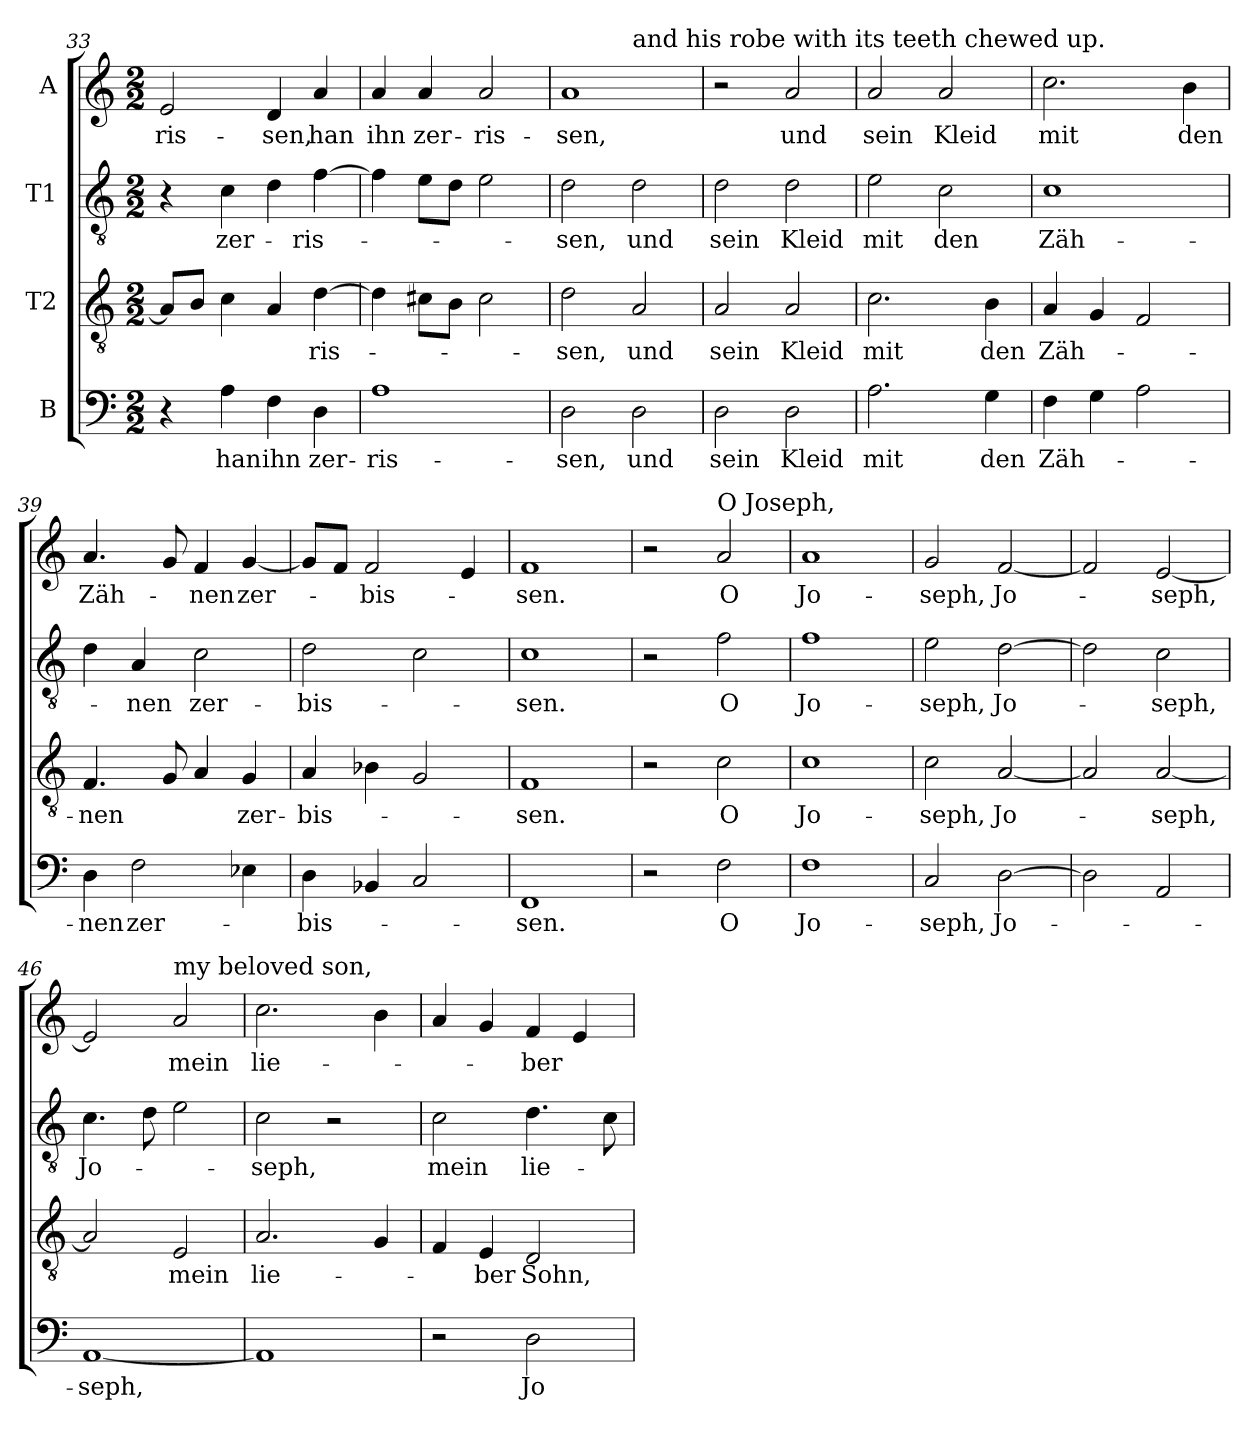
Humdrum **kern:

**kern	**text	**kern	**text	**kern	**text	**kern	**text
*part4	*part4	*part3	*part3	*part2	*part2	*part1	*part1
*staff4	*staff4	*staff3	*staff3	*staff2	*staff2	*staff1	*staff1
*I"B	*	*I"T2	*	*I"T1	*	*I"A	*
!!LO:LB:g=z
*clefF4	*	*clefGv2	*	*clefGv2	*	*clefG2	*
*k[]	*	*k[]	*	*k[]	*	*k[]	*
*C:	*	*C:	*	*C:	*	*C:	*
*M2/2	*	*M2/2	*	*M2/2	*	*M2/2	*
=33	=33	=33	=33	=33	=33	=33	=33
!	!	!	!	!	!	!	!LO:LY:b
4r	.	8A/L]	.	4r	.	2e/	-ris-
.	.	8B/J	.	.	.	.	.
!	!LO:LY:b	!	!	!	!LO:LY:b	!	!
4A\	han	4c\	.	4c\	zer-	.	.
!	!LO:LY:b	!	!	!	!	!	!LO:LY:b
4F\	ihn	4A/	.	4d\	.	4d/	-sen,
!	!LO:LY:b	!	!LO:LY:b	!	!LO:LY:b	!	!LO:LY:b
4D\	zer-	[4d\	-ris-	[4f\	-ris-	4a/	han
=34	=34	=34	=34	=34	=34	=34	=34
!	!LO:LY:b	!	!	!	!	!	!LO:LY:b
1A	-ris-	4d\]	.	4f\]	.	4a/	ihn
!	!	!	!	!	!	!	!LO:LY:b
.	.	8c#i\L	.	8e\L	.	4a/	zer-
.	.	8B\J	.	8d\J	.	.	.
!	!	!	!	!	!	!	!LO:LY:b
.	.	2c#i\	.	2e\	.	2a/	-ris-
=35	=35	=35	=35	=35	=35	=35	=35
!	!LO:LY:b	!	!LO:LY:b	!	!LO:LY:b	!	!LO:LY:b
*	*	*	*	*	*	*^	*
2D\	-sen,	2d\	-sen,	2d\	-sen,	1a	2ryy	-sen,
!	!	!	!	!	!	!	!LO:TX:a:t=and his robe with its teeth chewed up.	!
!	!LO:LY:b	!	!LO:LY:b	!	!LO:LY:b	!	!	!
2D\	und	2A/	und	2d\	und	.	2ryy	.
=36	=36	=36	=36	=36	=36	=36	=36	=36
!	!LO:LY:b	!	!LO:LY:b	!	!LO:LY:b	!	!	!
*	*	*	*	*	*	*v	*v	*
2D\	sein	2A/	sein	2d\	sein	2r	.
!	!LO:LY:b	!	!LO:LY:b	!	!LO:LY:b	!	!LO:LY:b
2D\	Kleid	2A/	Kleid	2d\	Kleid	2a/	und
=37	=37	=37	=37	=37	=37	=37	=37
!	!LO:LY:b	!	!LO:LY:b	!	!LO:LY:b	!	!LO:LY:b
2.A\	mit	2.c\	mit	2e\	mit	2a/	sein
!	!	!	!	!	!LO:LY:b	!	!LO:LY:b
.	.	.	.	2c\	den	2a/	Kleid
!	!LO:LY:b	!	!LO:LY:b	!	!	!	!
4G\	den	4B\	den	.	.	.	.
=38	=38	=38	=38	=38	=38	=38	=38
!	!LO:LY:b	!	!LO:LY:b	!	!LO:LY:b	!	!LO:LY:b
4F\	Zäh-	4A/	Zäh-	1c	Zäh-	2.cc\	mit
4G\	.	4G/	.	.	.	.	.
2A\	.	2F/	.	.	.	.	.
!	!	!	!	!	!	!	!LO:LY:b
.	.	.	.	.	.	4b\	den
!!LO:PB:g=z
=39	=39	=39	=39	=39	=39	=39	=39
!	!LO:LY:b	!	!LO:LY:b	!	!	!	!LO:LY:b
4D\	-nen	4.F/	-nen	4d\	.	4.a/	Zäh-
!	!LO:LY:b	!	!	!	!LO:LY:b	!	!
2F\	zer-	.	.	4A/	-nen	.	.
.	.	8G/	.	.	.	8g/	.
!	!	!	!	!	!LO:LY:b	!	!LO:LY:b
.	.	4A/	.	2c\	zer-	4f/	-nen
!	!	!	!LO:LY:b	!	!	!	!LO:LY:b
4E-X\	.	4G/	zer-	.	.	[4g/	zer-
=40	=40	=40	=40	=40	=40	=40	=40
!	!LO:LY:b	!	!LO:LY:b	!	!LO:LY:b	!	!
4D\	-bis-	4A/	-bis-	2d\	-bis-	8g/L]	.
.	.	.	.	.	.	8f/J	.
!	!	!	!	!	!	!	!LO:LY:b
4BB-X/	.	4B-X\	.	.	.	2f/	-bis-
2C/	.	2G/	.	2c\	.	.	.
.	.	.	.	.	.	4e/	.
=41	=41	=41	=41	=41	=41	=41	=41
!	!LO:LY:b	!	!LO:LY:b	!	!LO:LY:b	!	!LO:LY:b
1FF	-sen.	1F	-sen.	1c	-sen.	1f	-sen.
=42	=42	=42	=42	=42	=42	=42	=42
2r	.	2r	.	2r	.	2r	.
!	!	!	!	!	!	!LO:TX:a:t=O Joseph,	!
!	!LO:LY:b	!	!LO:LY:b	!	!LO:LY:b	!	!LO:LY:b
2F\	O	2c\	O	2f\	O	2a/	O
=43	=43	=43	=43	=43	=43	=43	=43
!	!LO:LY:b	!	!LO:LY:b	!	!LO:LY:b	!	!LO:LY:b
1F	Jo-	1c	Jo-	1f	Jo-	1a	Jo-
=44	=44	=44	=44	=44	=44	=44	=44
!	!LO:LY:b	!	!LO:LY:b	!	!LO:LY:b	!	!LO:LY:b
2C/	-seph,	2c\	-seph,	2e\	-seph,	2g/	-seph,
!	!LO:LY:b	!	!LO:LY:b	!	!LO:LY:b	!	!LO:LY:b
[2D\	Jo-	[2A/	Jo-	[2d\	Jo-	[2f/	Jo-
=45	=45	=45	=45	=45	=45	=45	=45
2D\]	.	2A/]	.	2d\]	.	2f/]	.
!	!	!	!LO:LY:b	!	!LO:LY:b	!	!LO:LY:b
2AA/	.	[2A/	-seph,	2c\	-seph,	[2e/	-seph,
!!LO:LB:g=z
=46	=46	=46	=46	=46	=46	=46	=46
!	!LO:LY:b	!	!	!	!LO:LY:b	!	!
[1AA	-seph,	2A/]	.	4.c\	Jo-	2e/]	.
.	.	.	.	8d\	.	.	.
!	!	!	!	!	!	!LO:TX:a:t=my beloved son,	!
!	!	!	!LO:LY:b	!	!	!	!LO:LY:b
.	.	2E/	mein	2e\	.	2a/	mein
=47	=47	=47	=47	=47	=47	=47	=47
!	!	!	!LO:LY:b	!	!LO:LY:b	!	!LO:LY:b
1AA]	.	2.A/	lie-	2c\	-seph,	2.cc\	lie-
.	.	.	.	2r	.	.	.
.	.	4G/	.	.	.	4b\	.
=48	=48	=48	=48	=48	=48	=48	=48
!	!	!	!	!	!LO:LY:b	!	!
2r	.	4F/	.	2c\	mein	4a/	.
!	!	!	!LO:LY:b	!	!	!	!
.	.	4E/	-ber	.	.	4g/	.
!	!LO:LY:b	!	!LO:LY:b	!	!LO:LY:b	!	!LO:LY:b
2D\	Jo-	2D/	Sohn,	4.d\	lie-	4f/	-ber
.	.	.	.	.	.	4e/	.
.	.	.	.	8c\	.	.	.
=	=	=	=	=	=	=	=
*-	*-	*-	*-	*-	*-	*-	*-
